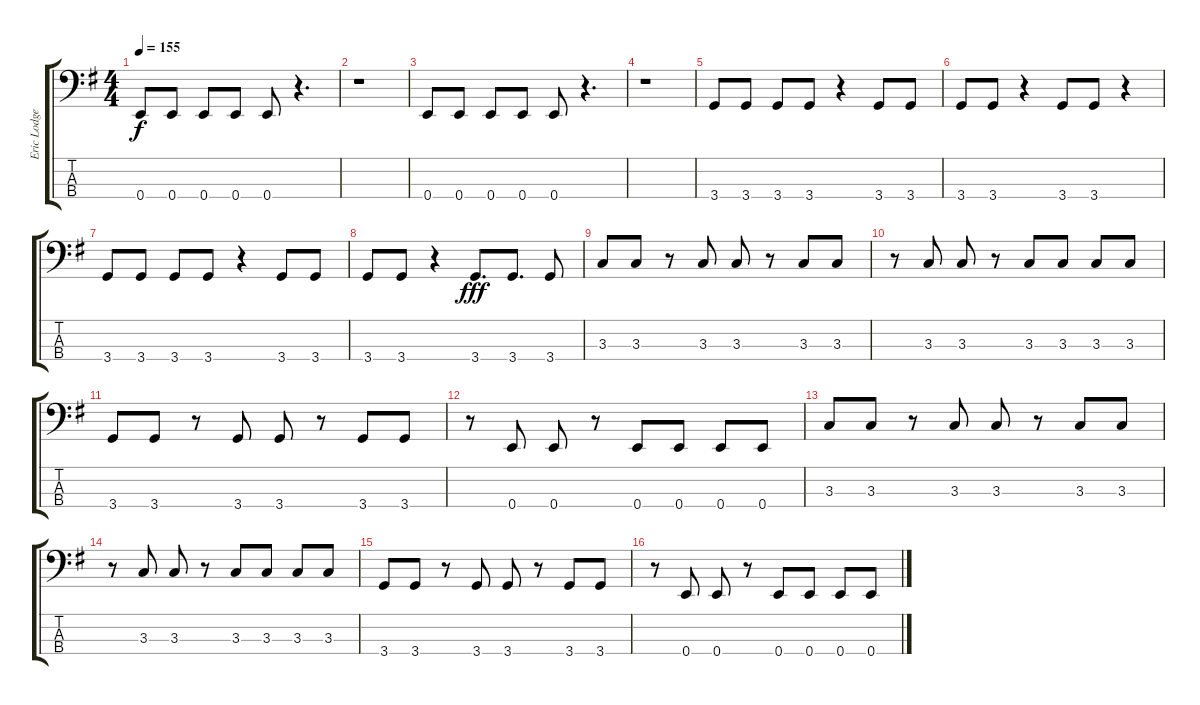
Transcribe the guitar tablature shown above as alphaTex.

\track ("Eric Lodge (Bass)" "Eric Lodge") {instrument electricbasspick}
\staff {score tabs}
\tuning (G2 D2 A1 E1) {hide}
\ts (4 4)
\tempo 155
\clef f4
\ks g
0.4.8{dy f} 0.4.8 0.4.8 0.4.8 0.4.8 r.4{d} |
r.1 |
0.4.8 0.4.8 0.4.8 0.4.8 0.4.8 r.4{d} |
r.1 |
3.4.8 3.4.8 3.4.8 3.4.8 r.4 3.4.8 3.4.8 |
3.4.8 3.4.8 r.4 3.4.8 3.4.8 r.4 |
3.4.8 3.4.8 3.4.8 3.4.8 r.4 3.4.8 3.4.8 |
3.4.8 3.4.8 r.4 3.4.8{d dy fff} 3.4.8{d} 3.4.8 |
3.3.8 3.3.8 r.8 3.3.8 3.3.8 r.8 3.3.8 3.3.8 |
r.8 3.3.8 3.3.8 r.8 3.3.8 3.3.8 3.3.8 3.3.8 |
3.4.8 3.4.8 r.8 3.4.8 3.4.8 r.8 3.4.8 3.4.8 |
r.8 0.4.8 0.4.8 r.8 0.4.8 0.4.8 0.4.8 0.4.8 |
3.3.8 3.3.8 r.8 3.3.8 3.3.8 r.8 3.3.8 3.3.8 |
r.8 3.3.8 3.3.8 r.8 3.3.8 3.3.8 3.3.8 3.3.8 |
3.4.8 3.4.8 r.8 3.4.8 3.4.8 r.8 3.4.8 3.4.8 |
r.8 0.4.8 0.4.8 r.8 0.4.8 0.4.8 0.4.8 0.4.8
